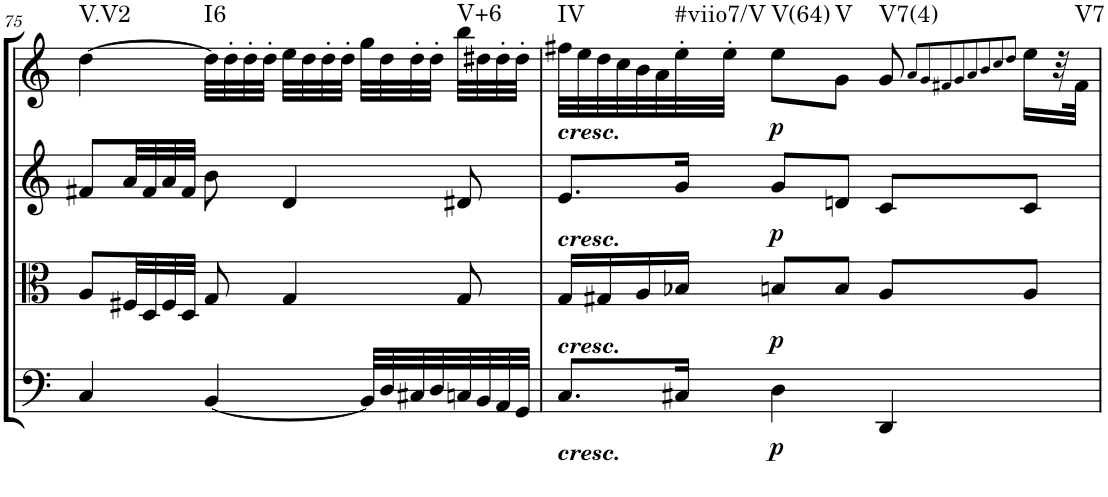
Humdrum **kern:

**kern	**dynam	**kern	**dynam	**kern	**dynam	**kern	**dynam	**harte
*part4	*part4	*part3	*part3	*part2	*part2	*part1	*part1	*part1
*staff4	*staff4	*staff3	*staff3	*staff2	*staff2	*staff1	*staff1	*
*I"Cello	*	*I"Viola	*	*I"2nd Violin	*	*I"1st Violin	*	*
*	*	*I'Vla	*	*I'Vln	*	*I'Vln	*	*
!!LO:PB:g=z
*clefG2	*	*clefC3	*	*clefG2	*	*clefG2	*	*
*k[]	*	*k[]	*	*k[]	*	*k[]	*	*
*C:	*	*C:	*	*C:	*	*C:	*	*
*M3/4	*	*M3/4	*	*M3/4	*	*M3/4	*	*
=75	=75	=75	=75	=75	=75	=75	=75	=75
!	!	!	!	!	!	!	!	!LO:H:kt=V.V2
4C/	.	8A/L	.	8f#X/L	.	[4dd\	.	N
.	.	32F#X/LL	.	32a/LL	.	.	.	.
.	.	32D/	.	32f#/	.	.	.	.
.	.	32F#/	.	32a/	.	.	.	.
.	.	32D/JJJ	.	32f#/JJJ	.	.	.	.
!	!	!	!	!	!	!	!	!LO:H:kt=I6
[4BB/	.	8G/	.	8b\	.	32dd\LLL]	.	N
.	.	.	.	.	.	32dd'\	.	.
.	.	.	.	.	.	32dd'\	.	.
.	.	.	.	.	.	32dd'\JJJ	.	.
.	.	4G/	.	4d/	.	32ee\LLL	.	.
.	.	.	.	.	.	32dd\	.	.
.	.	.	.	.	.	32dd'\	.	.
.	.	.	.	.	.	32dd'\JJJ	.	.
32BB/LLL]	.	.	.	.	.	32gg\LLL	.	.
32D/	.	.	.	.	.	32dd\	.	.
32C#X/	.	.	.	.	.	32dd'\	.	.
32D/	.	.	.	.	.	32dd'\JJJ	.	.
!	!	!	!	!	!	!	!	!LO:H:kt=V+6
32Cn/	.	8G/	.	8d#X/	.	32bb\LLL	.	N
32BB/	.	.	.	.	.	32dd#X\	.	.
32AA/	.	.	.	.	.	32dd#'\	.	.
32GG/JJJ	.	.	.	.	.	32dd#'\JJJ	.	.
=76	=76	=76	=76	=76	=76	=76	=76	=76
!	!	!	!	!	!	!LO:TX:b:Bi:t=cresc.	!	!
!	!	!	!	!LO:TX:b:Bi:t=cresc.	!	!	!	!
!	!	!LO:TX:b:Bi:t=cresc.	!	!	!	!	!	!
!LO:TX:b:Bi:t=cresc.	!	!	!	!	!	!	!	!LO:H:kt=IV
8.C/L	.	16G/LL	.	8.e/L	.	32ff#X\LLL	.	N
.	.	.	.	.	.	32ee\	.	.
.	.	16G#X/	.	.	.	32dd\	.	.
.	.	.	.	.	.	32cc\	.	.
.	.	16A/	.	.	.	32b\	.	.
.	.	.	.	.	.	32a\	.	.
!	!	!	!	!	!	!	!	!LO:H:kt=#viio7/V
16C#X/Jk	.	16B-X/JJ	.	16g/Jk	.	32ee'\	.	N
.	.	.	.	.	.	32ee'\JJJ	.	.
!	!LO:DY:b	!	!LO:DY:b	!	!LO:DY:b	!	!LO:DY:b	!LO:H:kt=V(64)
4D\	p	8Bn/L	p	8g/L	p	8ee\L	p	N
!	!	!	!	!	!	!	!	!LO:H:kt=V
.	.	8B/J	.	8dn/J	.	8g\J	.	N
!	!	!	!	!	!	!	!	!LO:H:kt=V7(4)
4DD/	.	8A/L	.	8c/L	.	8g/	.	N
.	.	.	.	.	.	8qa/L	.	.
.	.	.	.	.	.	8qg/	.	.
.	.	.	.	.	.	8qf#X/	.	.
.	.	.	.	.	.	8qg/	.	.
.	.	.	.	.	.	8qa/	.	.
.	.	.	.	.	.	8qb/	.	.
.	.	.	.	.	.	8qcc/	.	.
.	.	.	.	.	.	8qdd/J	.	.
.	.	8A/J	.	8c/J	.	16ee\LL	.	.
.	.	.	.	.	.	32r	.	.
!	!	!	!	!	!	!	!	!LO:H:kt=V7
.	.	.	.	.	.	32f#\JJJ	.	N
=	=	=	=	=	=	=	=	=
*-	*-	*-	*-	*-	*-	*-	*-	*-
